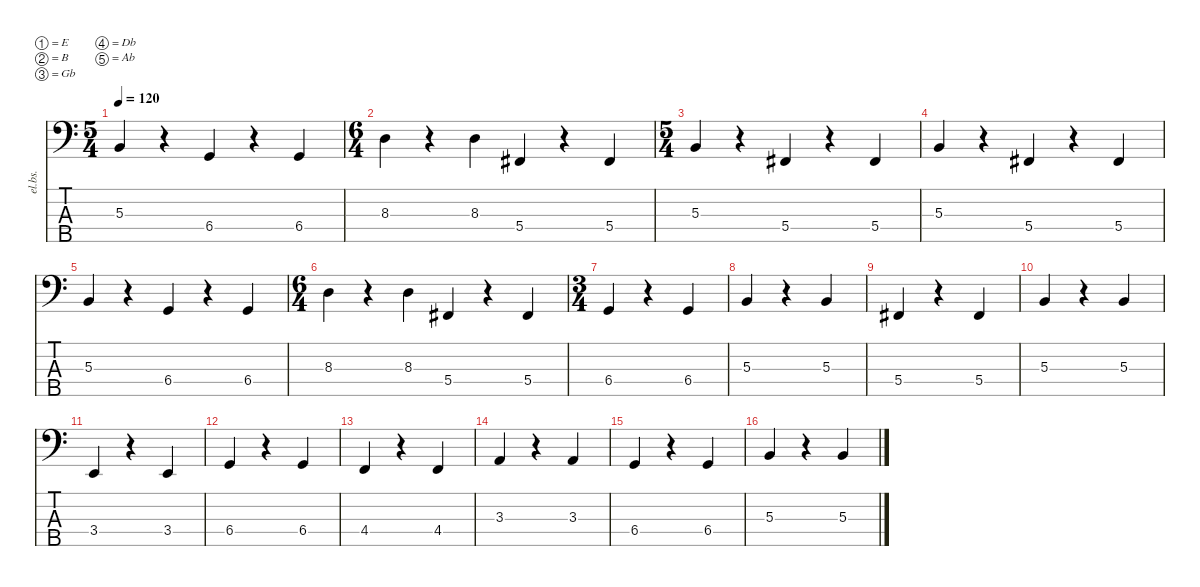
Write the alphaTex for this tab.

\defaultSystemsLayout 4
\hideDynamics
\bracketExtendMode nobrackets
\otherSystemsTrackNameOrientation horizontal
\track ("D. Briggs Bass" "el.bs.") {instrument electricbassfinger}
\staff {score tabs}
\tuning (E2 B1 Gb1 Db1 Ab0)
\ts (5 4)
\tempo 120
\clef f4
\ks c
5.3.4{dy f beam Up} r.4{beam Up} 6.4.4{beam Up} r.4{beam Up} 6.4.4{beam Up} |
\ts (6 4)
\beaming (8 6 6)
8.3.4{beam Down} r.4{beam Down} 8.3.4{beam Down} 5.4{acc #}.4{beam Up} r.4{beam Up} 5.4{acc #}.4{beam Up} |
\ts (5 4)
\beaming (8 4 4 2)
5.3.4{beam Up} r.4{beam Up} 5.4{acc #}.4{beam Up} r.4{beam Up} 5.4{acc #}.4{beam Up} |
5.3.4{beam Up} r.4{beam Up} 5.4{acc #}.4{beam Up} r.4{beam Up} 5.4{acc #}.4{beam Up} |
5.3.4{beam Up} r.4{beam Up} 6.4.4{beam Up} r.4{beam Up} 6.4.4{beam Up} |
\ts (6 4)
\beaming (8 6 6)
8.3.4{beam Down} r.4{beam Down} 8.3.4{beam Down} 5.4{acc #}.4{beam Up} r.4{beam Up} 5.4{acc #}.4{beam Up} |
\ts (3 4)
\beaming (8 2 2 2)
6.4.4{beam Up} r.4{beam Up} 6.4.4{beam Up} |
5.3.4{beam Up} r.4{beam Up} 5.3.4{beam Up} |
5.4{acc #}.4{beam Up} r.4{beam Up} 5.4{acc #}.4{beam Up} |
5.3.4{beam Up} r.4{beam Up} 5.3.4{beam Up} |
3.4.4{beam Up} r.4{beam Up} 3.4.4{beam Up} |
6.4.4{beam Up} r.4{beam Up} 6.4.4{beam Up} |
4.4.4{beam Up} r.4{beam Up} 4.4.4{beam Up} |
3.3.4{beam Up} r.4{beam Up} 3.3.4{beam Up} |
6.4.4{beam Up} r.4{beam Up} 6.4.4{beam Up} |
5.3.4{beam Up} r.4{beam Up} 5.3.4{beam Up}
